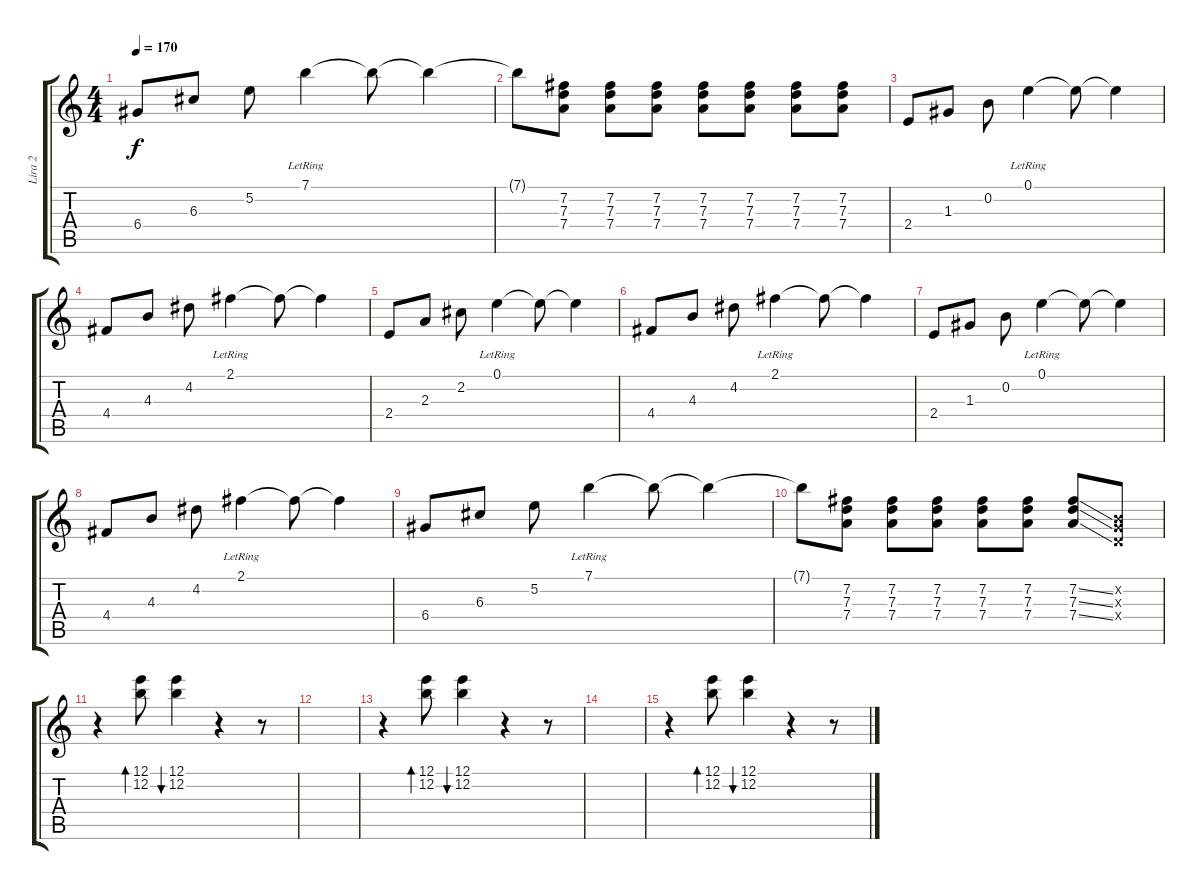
\track ("Lira 2" "Lira 2") {instrument electricguitarmuted}
\staff {score tabs}
\tuning (E4 B3 G3 D3 A2 E2) {hide}
\ts (4 4)
\tempo 170
\clef g2
\ks c
6.4.8{dy f} 6.3.8 5.2.8 7.1{lr}.4 7.1{t}.8 7.1{t}.4 |
7.1{t}.8 (7.2 7.3 7.4).8 (7.2 7.3 7.4).8 (7.2 7.3 7.4).8 (7.2 7.3 7.4).8 (7.2 7.3 7.4).8 (7.2 7.3 7.4).8 (7.2 7.3 7.4).8 |
2.4.8 1.3.8 0.2.8 0.1{lr}.4 0.1{t}.8 0.1{t}.4 |
4.4.8 4.3.8 4.2.8 2.1{lr}.4 2.1{t}.8 2.1{t}.4 |
2.4.8 2.3.8 2.2.8 0.1{lr}.4 0.1{t}.8 0.1{t}.4 |
4.4.8 4.3.8 4.2.8 2.1{lr}.4 2.1{t}.8 2.1{t}.4 |
2.4.8 1.3.8 0.2.8 0.1{lr}.4 0.1{t}.8 0.1{t}.4 |
4.4.8 4.3.8 4.2.8 2.1{lr}.4 2.1{t}.8 2.1{t}.4 |
6.4.8 6.3.8 5.2.8 7.1{lr}.4 7.1{t}.8 7.1{t}.4 |
7.1{t}.8 (7.2 7.3 7.4).8 (7.2 7.3 7.4).8 (7.2 7.3 7.4).8 (7.2 7.3 7.4).8 (7.2 7.3 7.4).8 (7.2{ss} 7.3{ss} 7.4{ss}).8 (0.2{x} 0.3{x} 0.4{x}).8 |
r.4 (12.1 12.2).8{bd 60} (12.1 12.2).4{bu 60} r.4 r.8 |
|
r.4 (12.1 12.2).8{bd 60} (12.1 12.2).4{bu 60} r.4 r.8 |
|
r.4 (12.1 12.2).8{bd 60} (12.1 12.2).4{bu 60} r.4 r.8
